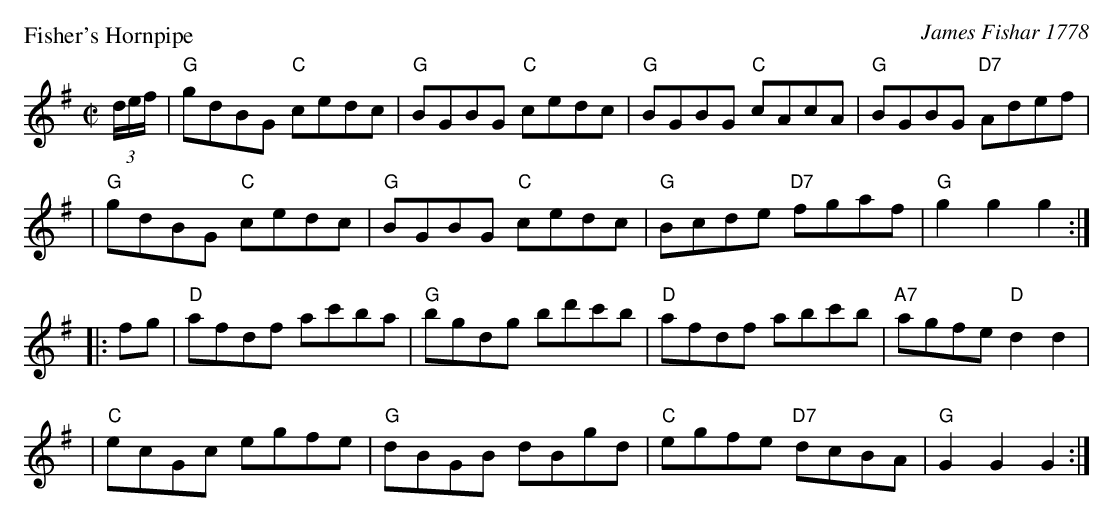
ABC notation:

X:1
P: Fisher's Hornpipe
O: James Fishar 1778
M: C|
L: 1/8
K: G
(3d/e/f/ \
| "G"gdBG "C"cedc | "G"BGBG "C"cedc | "G"BGBG  "C"cAcA | "G"BGBG "D7"Adef |
| "G"gdBG "C"cedc | "G"BGBG "C"cedc | "G"Bcde "D7"fgaf | "G"g2g2 g2 :|
|: fg \
| "D"afdf ac'ba | "G"bgdg bd'c'b | "D"afdf abc'b | "A7"agfe "D"d2d2 |
| "C"ecGc egfe | "G"dBGB dBgd | "C"egfe "D7"dcBA | "G"G2G2 G2 :|
